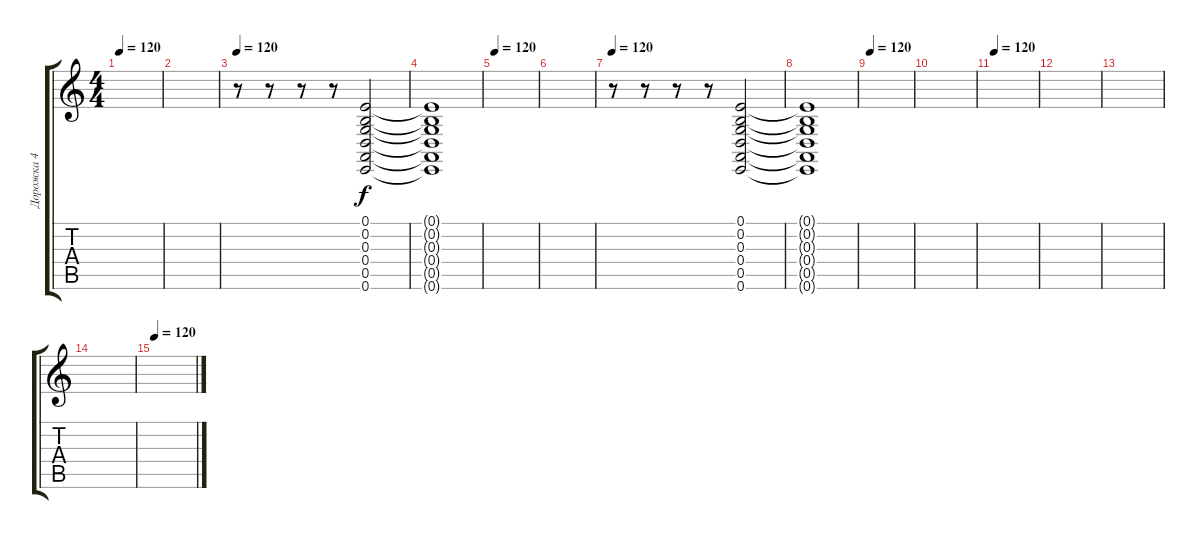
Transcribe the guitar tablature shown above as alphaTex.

\track ("Дорожка 4" "Дорожка 4") {instrument seashore}
\staff {score tabs}
\tuning (E4 B3 G3 D3 A2 E2) {hide}
\ts (4 4)
\tempo 120
\clef g2
\ks c
|
|
\tempo 120
r.8{instrument seashore} r.8 r.8 r.8 (0.1 0.2 0.3 0.4 0.5 0.6).2 |
(0.1{t} 0.2{t} 0.3{t} 0.4{t} 0.5{t} 0.6{t}).1 |
\tempo 120
|
|
\tempo 120
r.8 r.8 r.8 r.8 (0.1 0.2 0.3 0.4 0.5 0.6).2 |
(0.1{t} 0.2{t} 0.3{t} 0.4{t} 0.5{t} 0.6{t}).1 |
\tempo 120
|
|
\tempo 120
|
|
|
|
\tempo 120
